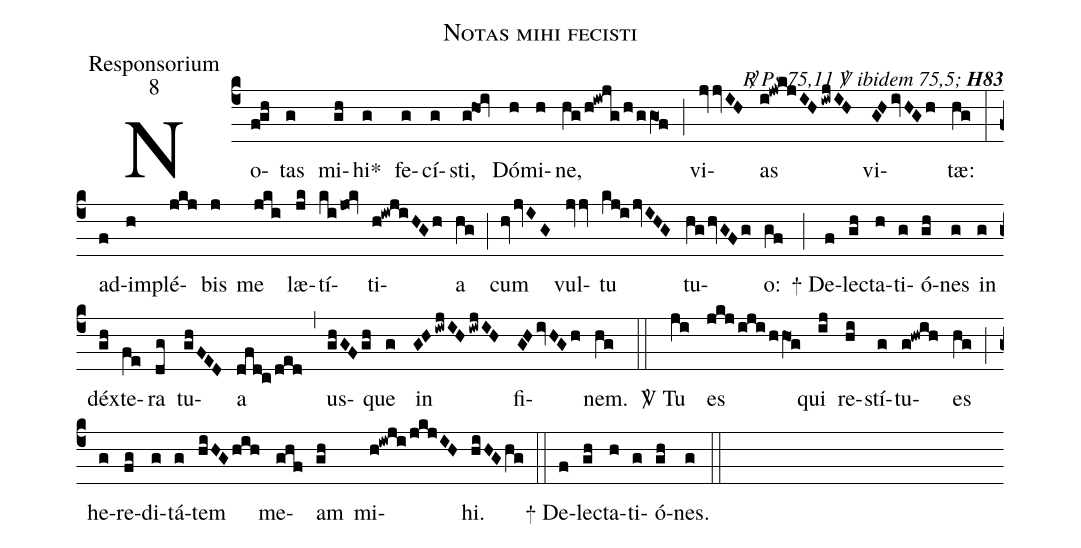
name:Notas mihi fecisti;
office-part:Responsorium;
mode:8;
commentary:{\itshape\mdseries \Rbar\  Ps.75,11  \Vbar\  ibidem 75,5;\/} {\bfseries H83};
%%
(c4) No(fgh)tas(g) mi(gh)hi<sp>*</sp>(g) fe(g)cí(g)sti,(g!ho1!iv) Dó(h)mi(h)ne,(hg/h!iwjg/h/ggO1f) (;)
vi(jvvIH)as(i!jwkjIHiwjIH) vi(GHivHGh)tæ:(hg) (:)
ad(f)im(h)plé(jkj)bis(j) me(jki) læ(jk)tí(ki/jo0!kv)ti(h!iwjiHGh)a(hg) (;)
cum(hvjvIG) vul(jvv)tu(kj!ijvIHG) tu(hghvGFg)o:(gf) (;)
<sp>+</sp> De(f)lec(gh)ta(h)ti(g)ó(gh)nes(g) in(g) déx(gh)te(fe)ra(dg) tu(ghFED)a(dfd!c/ded) (,)
us(ghGFgh)que(g) in(GHiwjIHiwjIH) fi(GHivHGh)nem.(hg) (::)
<sp>V/</sp> Tu(ji) es(jkj/iji/hhO1g) qui(ij) re(hi)stí(g)tu(g!hwih)es(hg) (;)
he(g)re(fg)di(g)tá(g)tem(hiHGhih) me(ghf)am(gh) mi(h!iwji/jkjIH)hi.(hiHGhg) (::)
<sp>+</sp> De(f)lec(gh)ta(h)ti(g)ó(gh)nes.(g) (::)
